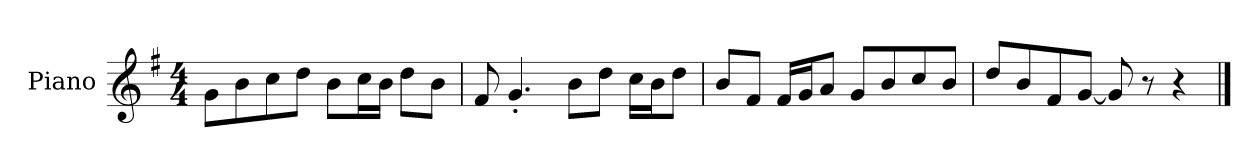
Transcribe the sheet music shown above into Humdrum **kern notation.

**kern
*part1
*staff1
*I"Piano
*I'P-no
*clefG2
*k[f#]
*M4/4
*MM90
=1
8g\L
8b\
8cc\
8dd\J
8b\L
16cc\L
16b\JJ
8dd\L
8b\J
=2
8f#/
4.g'/
8b\L
8dd\J
16cc\LL
16b\J
8dd\J
=3
8b/L
8f#/J
16f#/LL
16g/J
8a/J
8g/L
8b/
8cc/
8b/J
=4
8dd/L
8b/
8f#/
[8g/J
8g/]
8r
4r
==
*-
